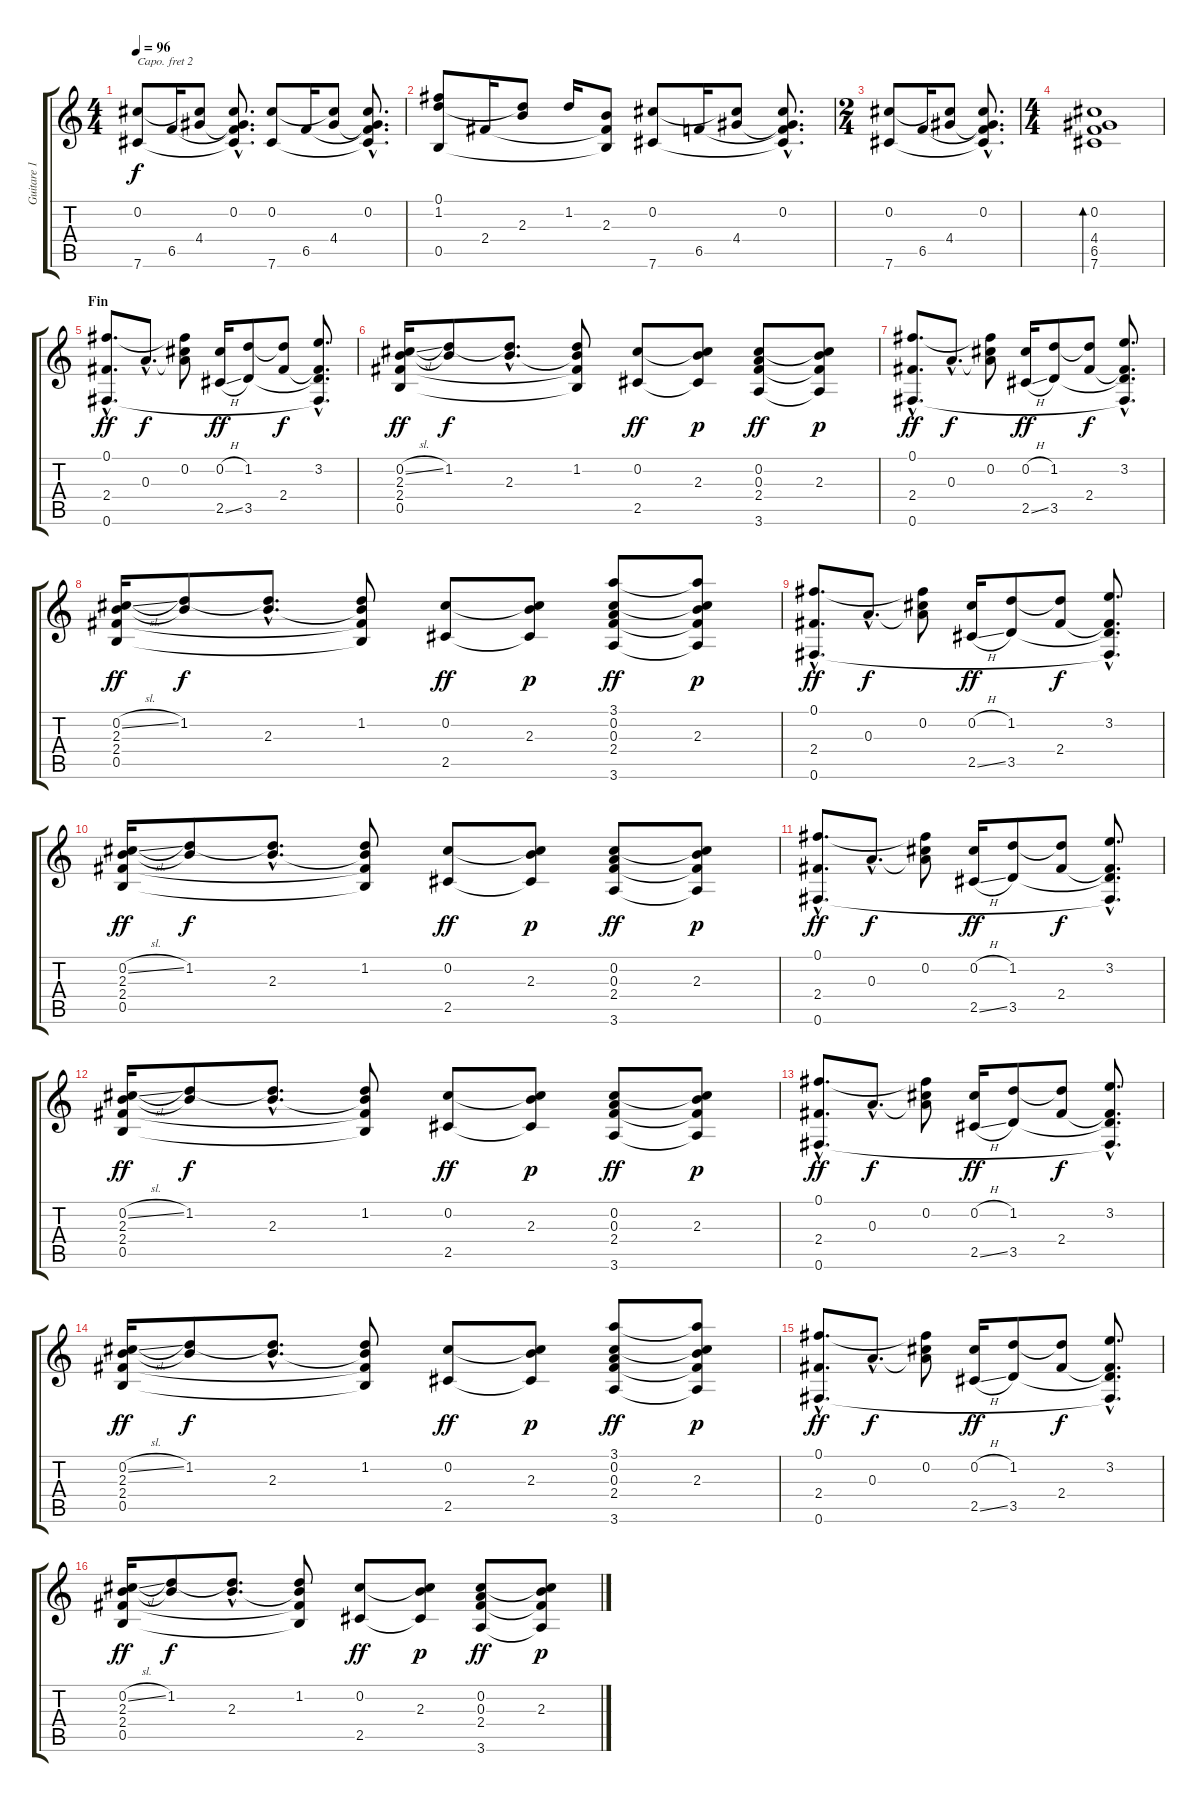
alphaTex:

\track ("Guitare 1" "Guitare 1") {instrument acousticguitarnylon}
\staff {score tabs}
\capo 2
\tuning (E4 B3 G3 D3 A2 E2) {hide}
\ts (4 4)
\tempo 96
\clef g2
\ks c
(0.2 7.6).8{dy f} 6.5.16 (0.2{t} 4.4).8 (0.2{hac} 4.4{hac t} 6.5{hac t} 7.6{hac t}).8{d} (0.2 7.6).8 6.5.16 (0.2{t} 4.4).8 (0.2{hac} 4.4{hac t} 6.5{hac t} 7.6{hac t}).8{d} |
(0.1{t} 1.2 0.5).8 2.4.16 (1.2{t} 2.3).8 1.2.16 (2.3 2.4{t} 0.5{t}).8 (0.2 7.6).8 6.5.16 (0.2{t} 4.4).8 (0.2{hac} 4.4{hac t} 6.5{hac t} 7.6{hac t}).8{d} |
\ts (2 4)
(0.2 7.6).8 6.5.16 (0.2{t} 4.4).8 (0.2{hac} 4.4{hac t} 6.5{hac t} 7.6{hac t}).8{d} |
\ts (4 4)
(0.2 4.4 6.5 7.6).1{bd 120} |
\section ("" "Fin")
(0.1{hac} 2.4{hac} 0.6{hac}).8{d dy ff volume 12} 0.3{hac}.8{d dy f} (0.1{t} 0.2 0.3{t}).8 (0.2{h} 2.5{sl}).16{dy ff} (1.2 3.5).8 (1.2{t} 2.4).8{dy f} (3.2{hac} 2.4{hac t} 3.5{hac t} 0.6{hac t}).8{d} |
(0.2{sl} 2.3 2.4 0.5).16{dy ff} (1.2 2.3{t}).8{dy f} (1.2{hac t} 2.3{hac}).8{d} (1.2 2.3{t} 2.4{t} 0.5{t}).8 (0.2 2.5).8{dy ff} (0.2{t} 2.3 2.5{t}).8{dy p} (0.2 0.3 2.4 3.6).8{dy ff} (0.2{t} 2.3 2.4{t} 3.6{t}).8{dy p} |
(0.1{hac} 2.4{hac} 0.6{hac}).8{d dy ff} 0.3{hac}.8{d dy f} (0.1{t} 0.2 0.3{t}).8 (0.2{h} 2.5{sl}).16{dy ff} (1.2 3.5).8 (1.2{t} 2.4).8{dy f} (3.2{hac} 2.4{hac t} 3.5{hac t} 0.6{hac t}).8{d} |
(0.2{sl} 2.3 2.4 0.5).16{dy ff} (1.2 2.3{t}).8{dy f} (1.2{hac t} 2.3{hac}).8{d} (1.2 2.3{t} 2.4{t} 0.5{t}).8 (0.2 2.5).8{dy ff} (0.2{t} 2.3 2.5{t}).8{dy p} (3.1 0.2 0.3 2.4 3.6).8{dy ff} (3.1{t} 0.2{t} 2.3 2.4{t} 3.6{t}).8{dy p} |
(0.1{hac} 2.4{hac} 0.6{hac}).8{d dy ff} 0.3{hac}.8{d dy f} (0.1{t} 0.2 0.3{t}).8 (0.2{h} 2.5{sl}).16{dy ff} (1.2 3.5).8 (1.2{t} 2.4).8{dy f} (3.2{hac} 2.4{hac t} 3.5{hac t} 0.6{hac t}).8{d} |
(0.2{sl} 2.3 2.4 0.5).16{dy ff} (1.2 2.3{t}).8{dy f} (1.2{hac t} 2.3{hac}).8{d} (1.2 2.3{t} 2.4{t} 0.5{t}).8 (0.2 2.5).8{dy ff} (0.2{t} 2.3 2.5{t}).8{dy p} (0.2 0.3 2.4 3.6).8{dy ff} (0.2{t} 2.3 2.4{t} 3.6{t}).8{dy p} |
(0.1{hac} 2.4{hac} 0.6{hac}).8{d dy ff} 0.3{hac}.8{d dy f} (0.1{t} 0.2 0.3{t}).8 (0.2{h} 2.5{sl}).16{dy ff} (1.2 3.5).8 (1.2{t} 2.4).8{dy f} (3.2{hac} 2.4{hac t} 3.5{hac t} 0.6{hac t}).8{d} |
(0.2{sl} 2.3 2.4 0.5).16{dy ff} (1.2 2.3{t}).8{dy f} (1.2{hac t} 2.3{hac}).8{d} (1.2 2.3{t} 2.4{t} 0.5{t}).8 (0.2 2.5).8{dy ff} (0.2{t} 2.3 2.5{t}).8{dy p} (0.2 0.3 2.4 3.6).8{dy ff} (0.2{t} 2.3 2.4{t} 3.6{t}).8{dy p} |
(0.1{hac} 2.4{hac} 0.6{hac}).8{d dy ff} 0.3{hac}.8{d dy f} (0.1{t} 0.2 0.3{t}).8 (0.2{h} 2.5{sl}).16{dy ff} (1.2 3.5).8 (1.2{t} 2.4).8{dy f} (3.2{hac} 2.4{hac t} 3.5{hac t} 0.6{hac t}).8{d} |
(0.2{sl} 2.3 2.4 0.5).16{dy ff} (1.2 2.3{t}).8{dy f} (1.2{hac t} 2.3{hac}).8{d} (1.2 2.3{t} 2.4{t} 0.5{t}).8 (0.2 2.5).8{dy ff} (0.2{t} 2.3 2.5{t}).8{dy p} (3.1 0.2 0.3 2.4 3.6).8{dy ff} (3.1{t} 0.2{t} 2.3 2.4{t} 3.6{t}).8{dy p} |
(0.1{hac} 2.4{hac} 0.6{hac}).8{d dy ff} 0.3{hac}.8{d dy f} (0.1{t} 0.2 0.3{t}).8 (0.2{h} 2.5{sl}).16{dy ff} (1.2 3.5).8 (1.2{t} 2.4).8{dy f} (3.2{hac} 2.4{hac t} 3.5{hac t} 0.6{hac t}).8{d} |
(0.2{sl} 2.3 2.4 0.5).16{dy ff} (1.2 2.3{t}).8{dy f} (1.2{hac t} 2.3{hac}).8{d} (1.2 2.3{t} 2.4{t} 0.5{t}).8 (0.2 2.5).8{dy ff} (0.2{t} 2.3 2.5{t}).8{dy p} (0.2 0.3 2.4 3.6).8{dy ff} (0.2{t} 2.3 2.4{t} 3.6{t}).8{dy p}
